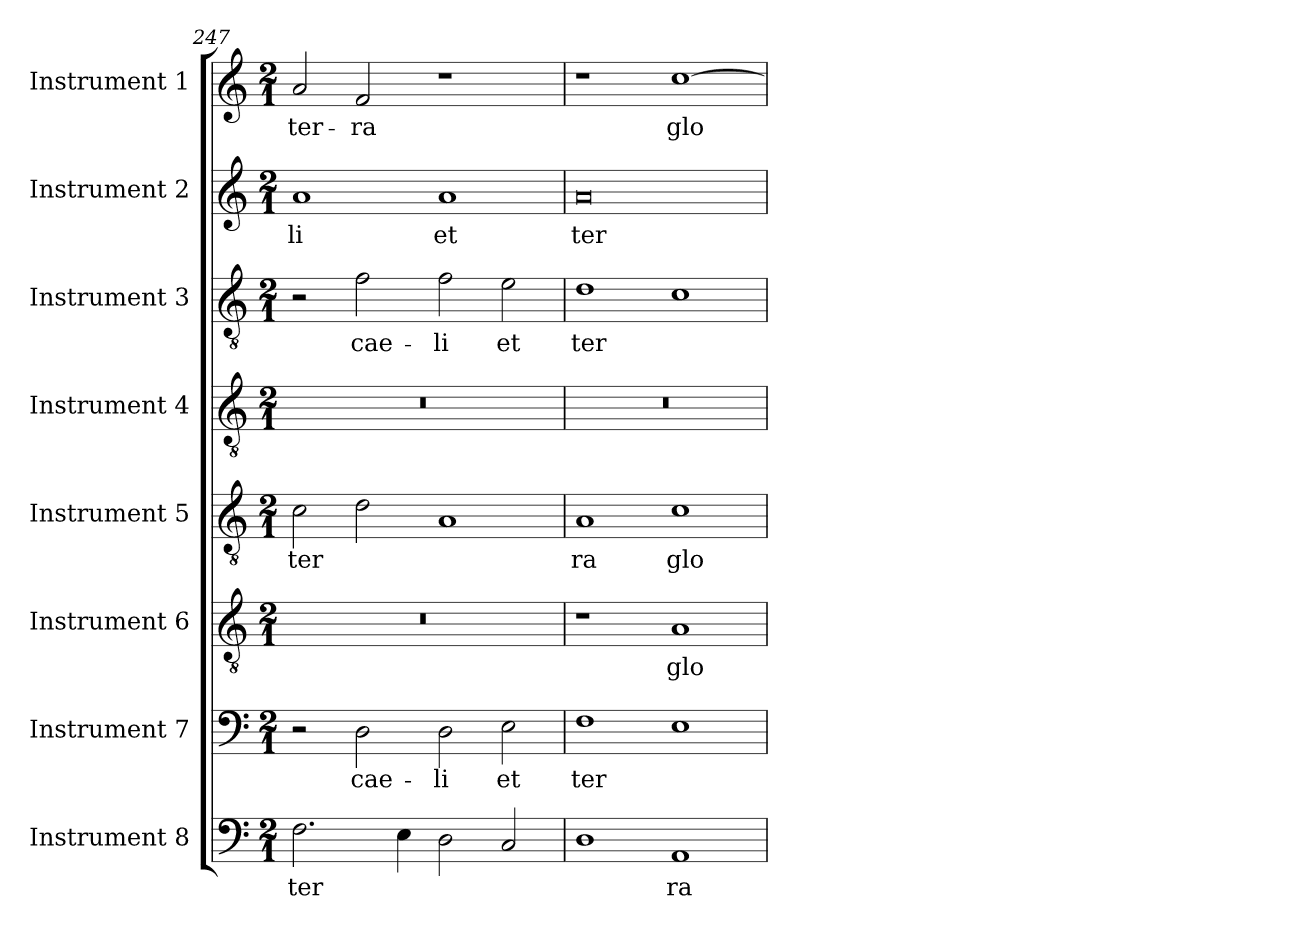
**kern	**text	**kern	**text	**kern	**text	**kern	**text	**kern	**kern	**text	**kern	**text	**kern	**text
*part8	*part8	*part7	*part7	*part6	*part6	*part5	*part5	*part4	*part3	*part3	*part2	*part2	*part1	*part1
*staff8	*staff8	*staff7	*staff7	*staff6	*staff6	*staff5	*staff5	*staff4	*staff3	*staff3	*staff2	*staff2	*staff1	*staff1
*I"Instrument 8	*	*I"Instrument 7	*	*I"Instrument 6	*	*I"Instrument 5	*	*I"Instrument 4	*I"Instrument 3	*	*I"Instrument 2	*	*I"Instrument 1	*
*clefF4	*	*clefF4	*	*clefGv2	*	*clefGv2	*	*clefGv2	*clefGv2	*	*clefG2	*	*clefG2	*
*k[]	*	*k[]	*	*k[]	*	*k[]	*	*k[]	*k[]	*	*k[]	*	*k[]	*
*C:	*	*C:	*	*C:	*	*C:	*	*C:	*C:	*	*C:	*	*C:	*
*M2/1	*	*M2/1	*	*M2/1	*	*M2/1	*	*M2/1	*M2/1	*	*M2/1	*	*M2/1	*
=247	=247	=247	=247	=247	=247	=247	=247	=247	=247	=247	=247	=247	=247	=247
!	!LO:LY:b:cj	!	!	!	!	!	!LO:LY:b:cj	!	!	!	!	!LO:LY:b:cj	!	!LO:LY:b:cj
2.F\	ter-	2r	.	0r	.	2c\	ter-	0r	2r	.	1a	-li	2a/	ter-
!	!	!	!LO:LY:b:cj	!	!	!	!LO:LY:b:cj	!	!	!LO:LY:b:cj	!	!	!	!LO:LY:b:cj
.	.	2D\	cae-	.	.	2d\	--	.	2f\	cae-	.	.	2f/	-ra
!	!LO:LY:b:cj	!	!	!	!	!	!	!	!	!	!	!	!	!
4E\	--	.	.	.	.	.	.	.	.	.	.	.	.	.
!	!LO:LY:b:cj	!	!LO:LY:b:cj	!	!	!	!LO:LY:b:cj	!	!	!LO:LY:b:cj	!	!LO:LY:b:cj	!	!
2D\	--	2D\	-li	.	.	1A	--	.	2f\	-li	1a	et	1r	.
!	!LO:LY:b:cj	!	!LO:LY:b:cj	!	!	!	!	!	!	!LO:LY:b:cj	!	!	!	!
2C/	--	2E\	et	.	.	.	.	.	2e\	et	.	.	.	.
=248	=248	=248	=248	=248	=248	=248	=248	=248	=248	=248	=248	=248	=248	=248
!	!LO:LY:b:cj	!	!LO:LY:b:cj	!	!	!	!LO:LY:b:cj	!	!	!LO:LY:b:cj	!	!LO:LY:b:cj	!	!
1D	--	1F	ter-	1r	.	1A	-ra	0r	1d	ter-	0a	ter-	1r	.
!	!LO:LY:b:cj	!	!LO:LY:b:cj	!	!LO:LY:b:cj	!	!LO:LY:b:cj	!	!	!LO:LY:b:cj	!	!	!	!LO:LY:b:cj
1AA	-ra	1E	--	1A	glo-	1c	glo-	.	1c	--	.	.	[>1cc	glo-
=	=	=	=	=	=	=	=	=	=	=	=	=	=	=
*-	*-	*-	*-	*-	*-	*-	*-	*-	*-	*-	*-	*-	*-	*-
